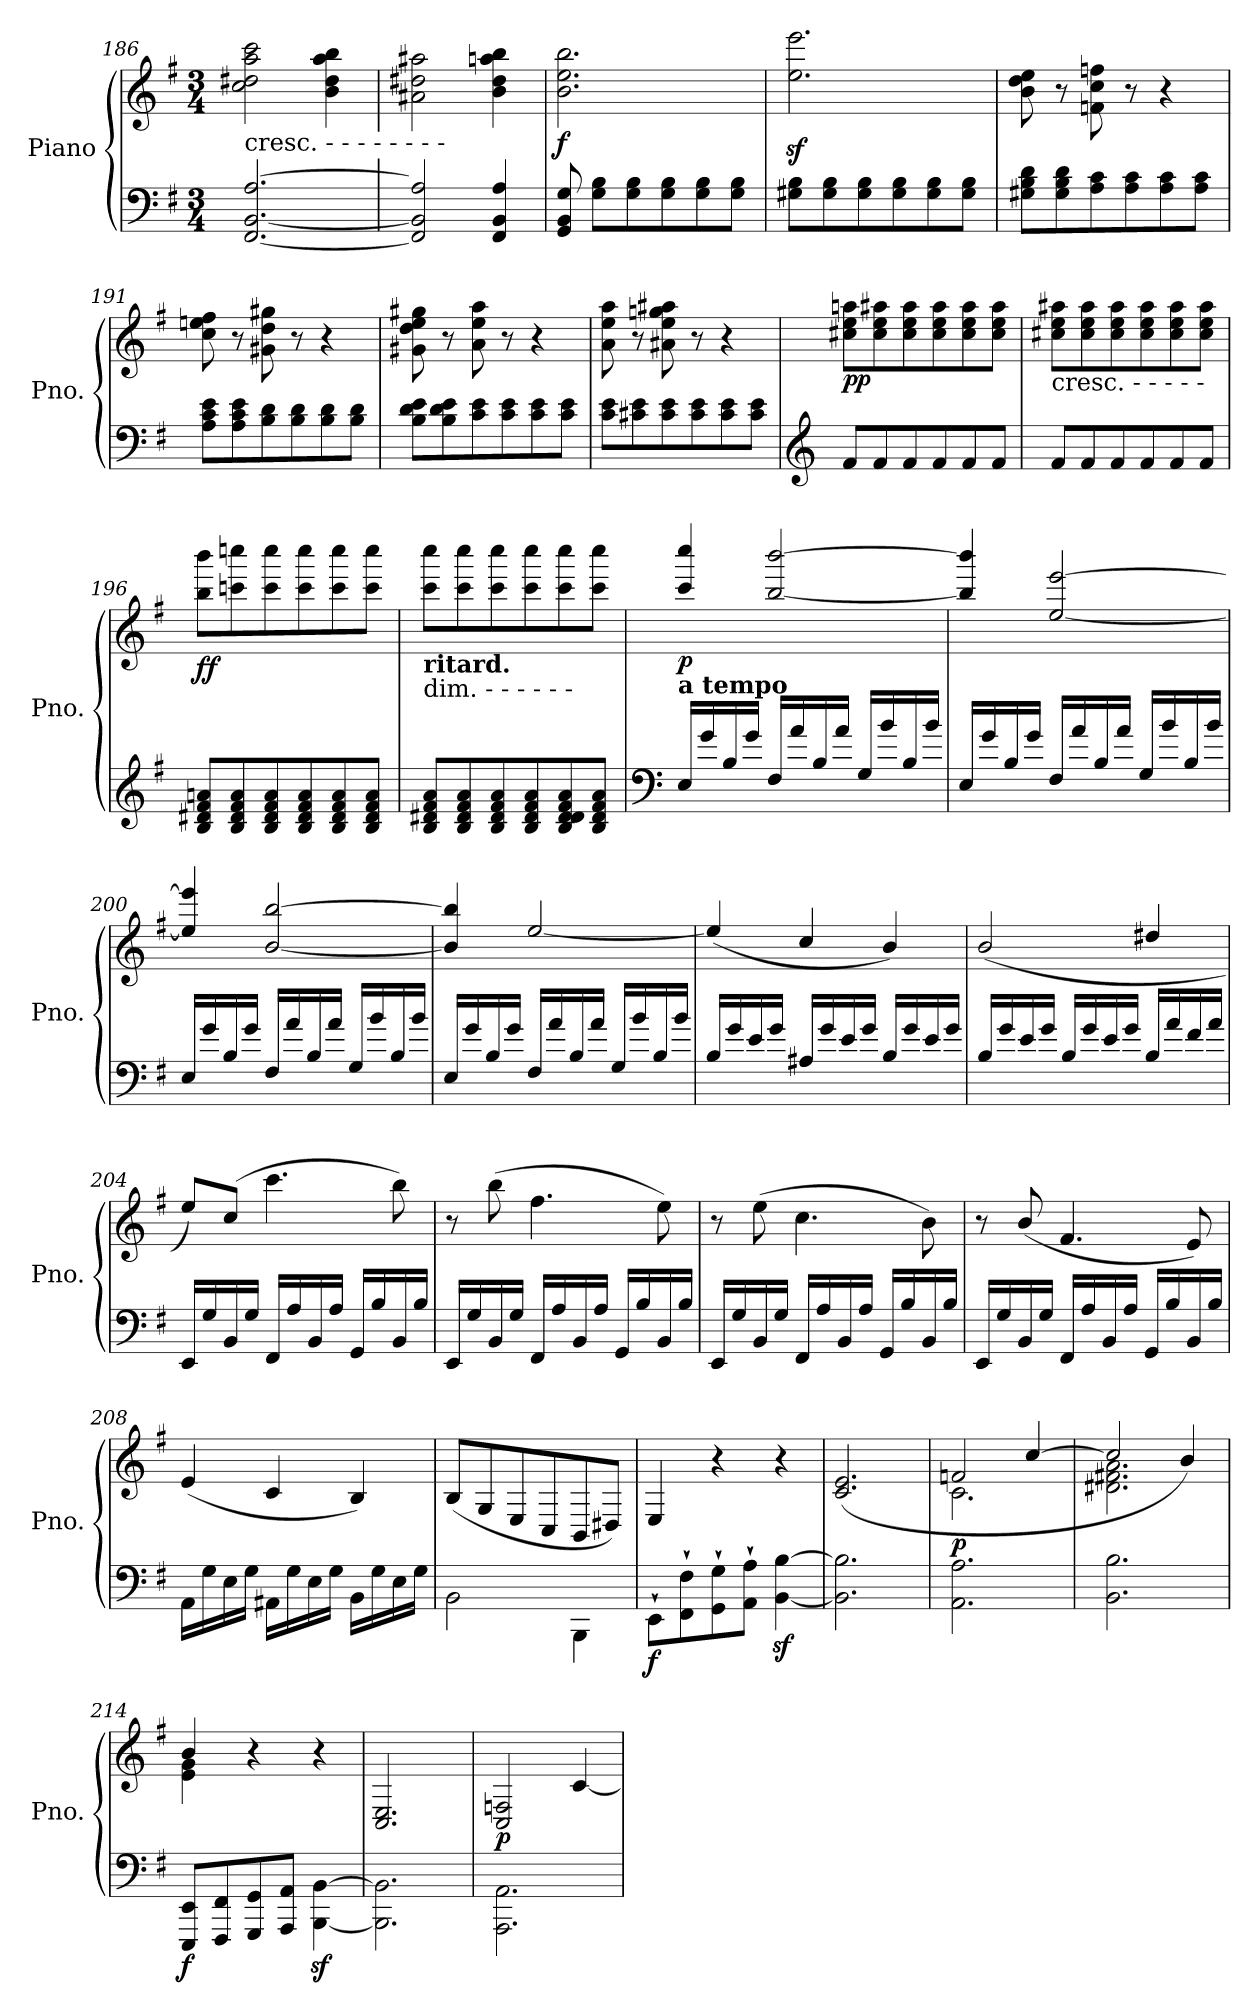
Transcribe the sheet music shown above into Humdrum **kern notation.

**kern	**kern	**dynam
*part1	*part1	*part1
*staff2	*staff1	*staff1/2
*I"Piano	*	*
*I'Pno.	*	*
!!LO:LB:g=z
*clefF4	*clefG2	*
*k[f#]	*k[f#]	*
*G:	*G:	*
*M3/4	*M3/4	*
=186	=186	=186
!	!LO:TX:b:t=cresc.  -  -  -  -  -  -  -  -	!
[2.FF#/ [2.BB/ [2.A/	2cc\ 2dd#X\ 2aa\ 2ccc\	.
.	4b\ 4dd#\ 4aa\ 4bb\	.
=187	=187	=187
2FF#/] 2BB/] 2A/]	2a#X\ 2dd#X\ 2aa#X\	.
4FF#/ 4BB/ 4A/	4b\ 4dd#\ 4aan\ 4bb\	.
=188	=188	=188
!	!	!LO:DY:b
8GG/ 8BB/ 8G/	2.b\ 2.ee\ 2.bb\	f
8G\ 8B\L	.	.
8G\ 8B\	.	.
8G\ 8B\	.	.
8G\ 8B\	.	.
8G\ 8B\J	.	.
=189	=189	=189
8G#X\ 8B\L	2.ee\z< 2.eee\z<	.
8G#\ 8B\	.	.
8G#\ 8B\	.	.
8G#\ 8B\	.	.
8G#\ 8B\	.	.
8G#\ 8B\J	.	.
=190	=190	=190
8G#X\ 8B\ 8d\L	8b\ 8dd\ 8ee\	.
8G#\ 8B\ 8d\	8r	.
8A\ 8c\	8fn\ 8cc\ 8ffn\	.
8A\ 8c\	8r	.
8A\ 8c\	4r	.
8A\ 8c\J	.	.
=191	=191	=191
8A\ 8c\ 8e\L	8cc\ 8een\ 8ff#\	.
8A\ 8c\ 8e\	8r	.
8B\ 8d\	8g#X\ 8dd\ 8gg#X\	.
8B\ 8d\	8r	.
8B\ 8d\	4r	.
8B\ 8d\J	.	.
!!LO:PB:g=z
=192	=192	=192
8B\ 8d\ 8e\L	8g#X\ 8dd\ 8ee\ 8gg#X\	.
8B\ 8d\ 8e\	8r	.
8c\ 8e\	8a\ 8ee\ 8aa\	.
8c\ 8e\	8r	.
8c\ 8e\	4r	.
8c\ 8e\J	.	.
=193	=193	=193
8c\ 8e\L	8a\ 8ee\ 8aa\	.
8c#X\ 8e\	8r	.
8c#\ 8e\	8a#X\ 8ee\ 8ggn\ 8aa#X\	.
8c#\ 8e\	8r	.
8c#\ 8e\	4r	.
8c#\ 8e\J	.	.
=194	=194	=194
*clefG2	*	*
!	!	!LO:DY:b
8f#/L	8cc#X\ 8ee\ 8aan\L	pp
8f#/	8cc#\ 8ee\ 8aa#X\	.
8f#/	8cc#\ 8ee\ 8aa#\	.
8f#/	8cc#\ 8ee\ 8aa#\	.
8f#/	8cc#\ 8ee\ 8aa#\	.
8f#/J	8cc#\ 8ee\ 8aa#\J	.
=195	=195	=195
!	!LO:TX:b:t=cresc.  -  -  -  -  -	!
8f#/L	8cc#X\ 8ee\ 8aa#X\L	.
8f#/	8cc#\ 8ee\ 8aa#\	.
8f#/	8cc#\ 8ee\ 8aa#\	.
8f#/	8cc#\ 8ee\ 8aa#\	.
8f#/	8cc#\ 8ee\ 8aa#\	.
8f#/J	8cc#\ 8ee\ 8aa#\J	.
!!LO:LB:g=z
=196	=196	=196
!	!	!LO:DY:b
8B/ 8d#X/ 8f#/ 8an/L	8bb\ 8bbb\L	ff
8B/ 8d#/ 8f#/ 8a/	8cccn\ 8ccccn\	.
8B/ 8d#/ 8f#/ 8a/	8ccc\ 8cccc\	.
8B/ 8d#/ 8f#/ 8a/	8ccc\ 8cccc\	.
8B/ 8d#/ 8f#/ 8a/	8ccc\ 8cccc\	.
8B/ 8d#/ 8f#/ 8a/J	8ccc\ 8cccc\J	.
=197	=197	=197
!	!LO:TX:b:B:t=ritard.	!
!	!LO:TX:b:t=dim.  -  -  -  -  -  -	!
8B/ 8d#X/ 8f#/ 8a/L	8ccc\ 8cccc\L	.
8B/ 8d#/ 8f#/ 8a/	8ccc\ 8cccc\	.
8B/ 8d#/ 8f#/ 8a/	8ccc\ 8cccc\	.
8B/ 8d#/ 8f#/ 8a/	8ccc\ 8cccc\	.
8B/ 8d#/ 8d#/ 8f#/ 8a/	8ccc\ 8cccc\	.
8B/ 8d#/ 8f#/ 8a/J	8ccc\ 8cccc\J	.
=198	=198	=198
*clefF4	*	*
!	!LO:TX:b:B:t=a tempo	!
!	!	!LO:DY:b
16E/LL	4ccc/ 4cccc/	p
16g/	.	.
16B/	.	.
16g/JJ	.	.
16F#/LL	[2bb/ [2bbb/	.
16a/	.	.
16B/	.	.
16a/JJ	.	.
16G/LL	.	.
16b/	.	.
16B/	.	.
16b/JJ	.	.
=199	=199	=199
16E/LL	4bb/] 4bbb/]	.
16g/	.	.
16B/	.	.
16g/JJ	.	.
16F#/LL	[2ee/ [2eee/	.
16a/	.	.
16B/	.	.
16a/JJ	.	.
16G/LL	.	.
16b/	.	.
16B/	.	.
16b/JJ	.	.
!!LO:LB:g=z
=200	=200	=200
16E/LL	4ee/] 4eee/]	.
16g/	.	.
16B/	.	.
16g/JJ	.	.
16F#/LL	[2b/ [2bb/	.
16a/	.	.
16B/	.	.
16a/JJ	.	.
16G/LL	.	.
16b/	.	.
16B/	.	.
16b/JJ	.	.
=201	=201	=201
16E/LL	4b/] 4bb/]	.
16g/	.	.
16B/	.	.
16g/JJ	.	.
16F#/LL	[2ee/	.
16a/	.	.
16B/	.	.
16a/JJ	.	.
16G/LL	.	.
16b/	.	.
16B/	.	.
16b/JJ	.	.
=202	=202	=202
16B/LL	(<4ee/]	.
16g/	.	.
16e/	.	.
16g/JJ	.	.
16A#X/LL	4cc/	.
16g/	.	.
16e/	.	.
16g/JJ	.	.
16B/LL	4b/)	.
16g/	.	.
16e/	.	.
16g/JJ	.	.
!!LO:LB:g=z
=203	=203	=203
16B/LL	(<2b/	.
16g/	.	.
16e/	.	.
16g/JJ	.	.
16B/LL	.	.
16g/	.	.
16e/	.	.
16g/JJ	.	.
16B/LL	4dd#X/	.
16a/	.	.
16f#/	.	.
16a/JJ	.	.
=204	=204	=204
16EE/LL	8ee/L)	.
16G/	.	.
16BB/	(>8cc/J	.
16G/JJ	.	.
16FF#/LL	4.ccc\	.
16A/	.	.
16BB/	.	.
16A/JJ	.	.
16GG/LL	.	.
16B/	.	.
16BB/	8bb\)	.
16B/JJ	.	.
=205	=205	=205
16EE/LL	8r	.
16G/	.	.
16BB/	(>8bb\	.
16G/JJ	.	.
16FF#/LL	4.ff#\	.
16A/	.	.
16BB/	.	.
16A/JJ	.	.
16GG/LL	.	.
16B/	.	.
16BB/	8ee\)	.
16B/JJ	.	.
!!LO:LB:g=z
=206	=206	=206
16EE/LL	8r	.
16G/	.	.
16BB/	(>8ee\	.
16G/JJ	.	.
16FF#/LL	4.cc\	.
16A/	.	.
16BB/	.	.
16A/JJ	.	.
16GG/LL	.	.
16B/	.	.
16BB/	8b\)	.
16B/JJ	.	.
=207	=207	=207
16EE/LL	8r	.
16G/	.	.
16BB/	(<8b/	.
16G/JJ	.	.
16FF#/LL	4.f#/	.
16A/	.	.
16BB/	.	.
16A/JJ	.	.
16GG/LL	.	.
16B/	.	.
16BB/	8e/)	.
16B/JJ	.	.
=208	=208	=208
16AA\LL	(<4e/	.
16G\	.	.
16E\	.	.
16G\JJ	.	.
16AA#X\LL	4c/	.
16G\	.	.
16E\	.	.
16G\JJ	.	.
16BB\LL	4B/)	.
16G\	.	.
16E\	.	.
16G\JJ	.	.
=209	=209	=209
2BB\	(<8B/L	.
.	8G/	.
.	8E/	.
.	8C/	.
4BBB\	8BB/	.
.	8D#X/J)	.
!!LO:PB:g=z
=210	=210	=210
!	!	!LO:DY:b=2
8EE`\L	4E/	f
8FF#\` 8F#\`	.	.
8GG\` 8G\`	4r	.
8AA\` 8A\`J	.	.
[4BB\z< [4B\z<	4r	.
=211	=211	=211
!	!	!LO:DY:b
!	!	!LO:DY:n=1:b
2.BB\] 2.B\]	(>2.c/ 2.e/	sfp f
=212	=212	=212
*	*^	*
!	!	!	!LO:DY:b
2.AA\ 2.A\	2fn/	2.c\	p
.	[4cc/	.	.
=213	=213	=213	=213
2.BB\ 2.B\	2cc/]	2.d#X\ 2.f#X\ 2.a\	.
.	4b/)	.	.
=214	=214	=214	=214
!	!	!	!LO:DY:b=2
8EEE/ 8EE/L	4b/	4e\ 4g\	f
8FFF#/ 8FF#/	.	.	.
8GGG/ 8GG/	4r	2ryy	.
8AAA/ 8AA/J	.	.	.
[4BBB\z< [4BB\z<	4r	.	.
*	*v	*v	*
=215	=215	=215
!	!	!LO:DY:a=2
!	!	!LO:DY:n=1:a=2
2.BBB\] 2.BB\]	2.C/ 2.E/	sfp f
=216	=216	=216
!	!	!LO:DY:a=2
2.AAA\ 2.AA\	2C/ 2Fn/	p
.	[4c/	.
=	=	=
*-	*-	*-
